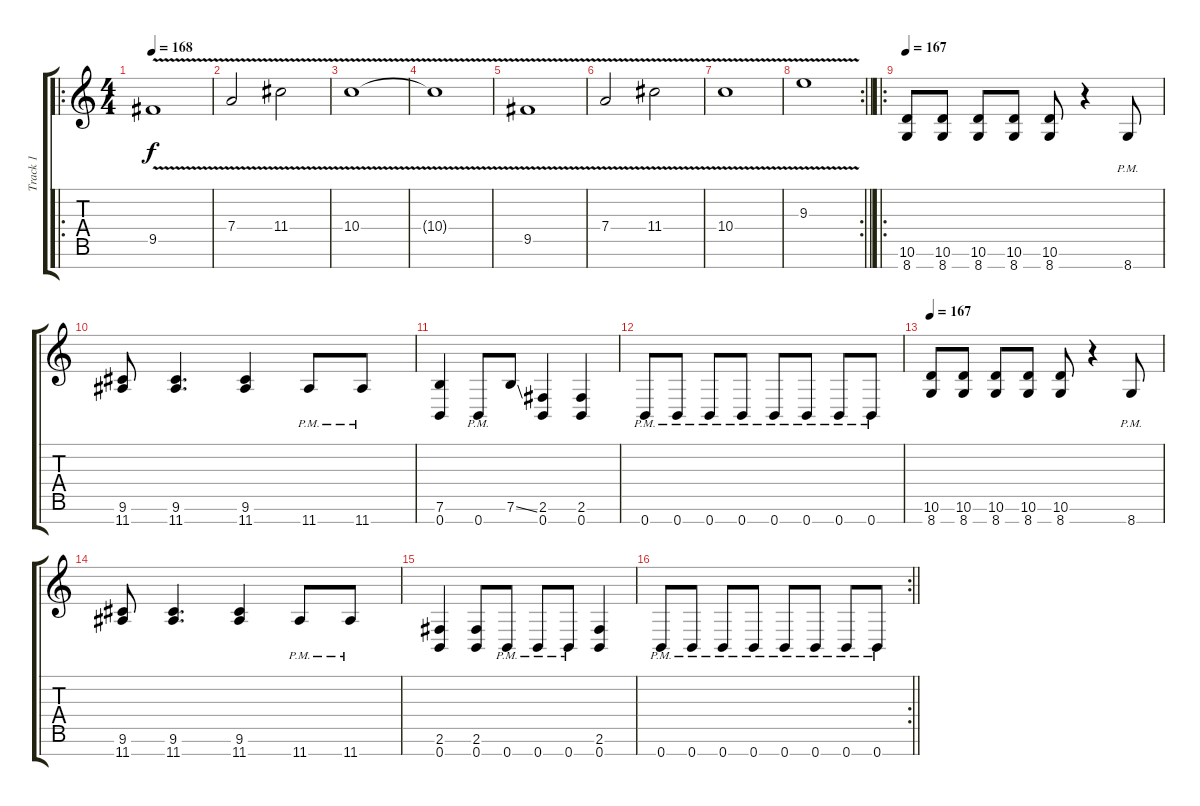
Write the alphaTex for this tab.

\track ("Track 1" "Track 1") {instrument distortionguitar}
\staff {score tabs}
\tuning (E4 B3 G3 D3 A2 E2 B1) {hide}
\ro
\ts (4 4)
\section ("" "")
\tempo 168
\clef g2
\ks c
9.5{v}.1{dy f} |
7.4{v}.2 11.4{v}.2 |
10.4{v}.1 |
10.4{t}.1 |
9.5{v}.1 |
7.4{v}.2 11.4{v}.2 |
10.4{v}.1 |
\rc 2
\barLineRight lightlight
9.3{v}.1 |
\ro
\section ("" "")
\tempo 167
(10.6 8.7).8 (10.6 8.7).8 (10.6 8.7).8 (10.6 8.7).8 (10.6 8.7).8 r.4 8.7{pm}.8 |
(9.6 11.7).8 (9.6 11.7).4{d} (9.6 11.7).4 11.7{pm}.8 11.7{pm}.8 |
(7.6 0.7).4 0.7{pm}.8 7.6{ss}.8 (2.6 0.7).4 (2.6 0.7).4 |
0.7{pm}.8 0.7{pm}.8 0.7{pm}.8 0.7{pm}.8 0.7{pm}.8 0.7{pm}.8 0.7{pm}.8 0.7{pm}.8 |
\tempo 167
(10.6 8.7).8 (10.6 8.7).8 (10.6 8.7).8 (10.6 8.7).8 (10.6 8.7).8 r.4 8.7{pm}.8 |
(9.6 11.7).8 (9.6 11.7).4{d} (9.6 11.7).4 11.7{pm}.8 11.7{pm}.8 |
(2.6 0.7).4 (2.6 0.7).8 0.7{pm}.8 0.7{pm}.8 0.7{pm}.8 (2.6 0.7).4 |
\rc 2
\barLineRight lightlight
0.7{pm}.8 0.7{pm}.8 0.7{pm}.8 0.7{pm}.8 0.7{pm}.8 0.7{pm}.8 0.7{pm}.8 0.7{pm}.8
